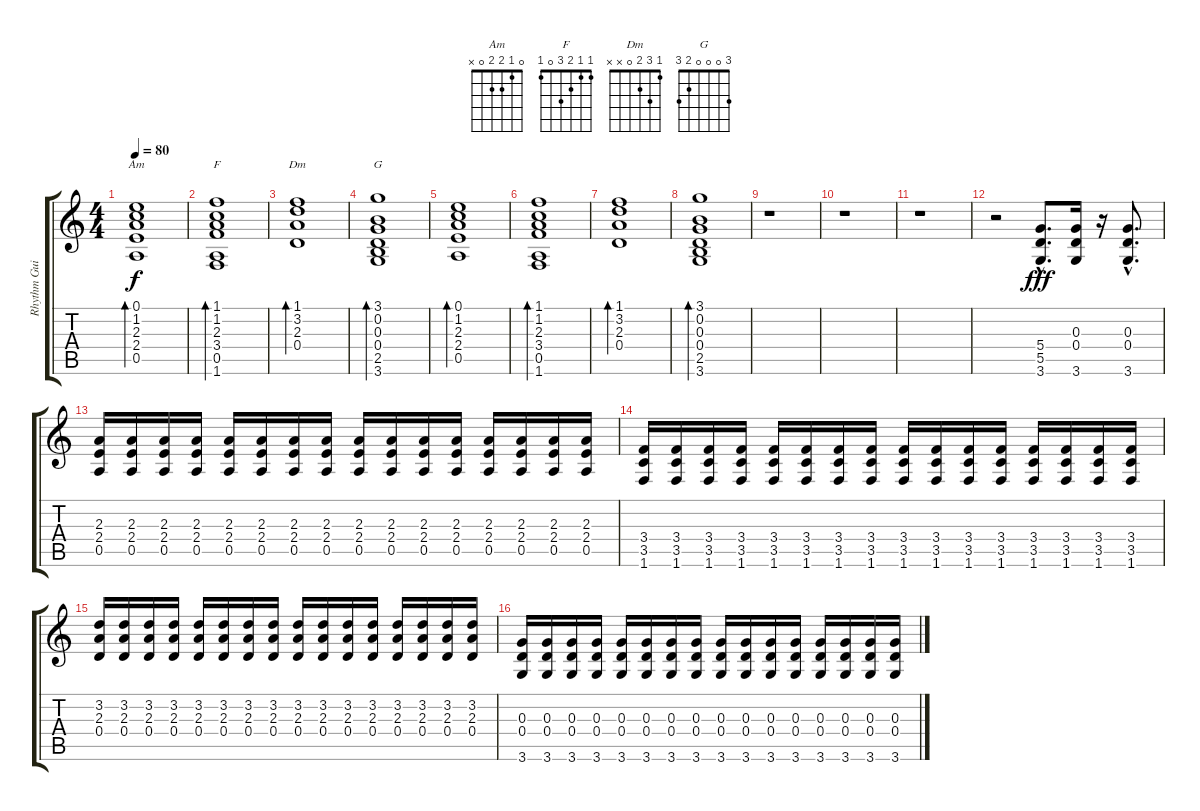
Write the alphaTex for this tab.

\track ("Rhythm Guitar" "Rhythm Gui") {instrument overdrivenguitar}
\staff {score tabs}
\tuning (E4 B3 G3 D3 A2 E2) {hide}
\chord ("Am" 0 1 2 2 0 x)
\chord ("F" 1 1 2 3 0 1)
\chord ("Dm" 1 3 2 0 x x)
\chord ("G" 3 0 0 0 2 3)
\ts (4 4)
\tempo 80
\clef g2
\ks c
(0.1 1.2 2.3 2.4 0.5).1{bd 240 ch "Am" dy f instrument electricguitarclean} |
(1.1 1.2 2.3 3.4 0.5 1.6).1{bd 120 ch "F"} |
(1.1 3.2 2.3 0.4).1{bd 240 ch "Dm"} |
(3.1 0.2 0.3 0.4 2.5 3.6).1{bd 120 ch "G"} |
(0.1 1.2 2.3 2.4 0.5).1{bd 240} |
(1.1 1.2 2.3 3.4 0.5 1.6).1{bd 120} |
(1.1 3.2 2.3 0.4).1{bd 240} |
(3.1 0.2 0.3 0.4 2.5 3.6).1{bd 120} |
r.1 |
r.1 |
r.1 |
r.2 (5.4{hac} 5.5{hac} 3.6{hac}).8{d dy fff instrument overdrivenguitar} (0.3 0.4 3.6).16 r.16 (0.3{hac} 0.4{hac} 3.6{hac}).8{d} |
(2.3 2.4 0.5).16 (2.3 2.4 0.5).16 (2.3 2.4 0.5).16 (2.3 2.4 0.5).16 (2.3 2.4 0.5).16 (2.3 2.4 0.5).16 (2.3 2.4 0.5).16 (2.3 2.4 0.5).16 (2.3 2.4 0.5).16 (2.3 2.4 0.5).16 (2.3 2.4 0.5).16 (2.3 2.4 0.5).16 (2.3 2.4 0.5).16 (2.3 2.4 0.5).16 (2.3 2.4 0.5).16 (2.3 2.4 0.5).16 |
(3.4 3.5 1.6).16 (3.4 3.5 1.6).16 (3.4 3.5 1.6).16 (3.4 3.5 1.6).16 (3.4 3.5 1.6).16 (3.4 3.5 1.6).16 (3.4 3.5 1.6).16 (3.4 3.5 1.6).16 (3.4 3.5 1.6).16 (3.4 3.5 1.6).16 (3.4 3.5 1.6).16 (3.4 3.5 1.6).16 (3.4 3.5 1.6).16 (3.4 3.5 1.6).16 (3.4 3.5 1.6).16 (3.4 3.5 1.6).16 |
(3.2 2.3 0.4).16 (3.2 2.3 0.4).16 (3.2 2.3 0.4).16 (3.2 2.3 0.4).16 (3.2 2.3 0.4).16 (3.2 2.3 0.4).16 (3.2 2.3 0.4).16 (3.2 2.3 0.4).16 (3.2 2.3 0.4).16 (3.2 2.3 0.4).16 (3.2 2.3 0.4).16 (3.2 2.3 0.4).16 (3.2 2.3 0.4).16 (3.2 2.3 0.4).16 (3.2 2.3 0.4).16 (3.2 2.3 0.4).16 |
(0.3 0.4 3.6).16 (0.3 0.4 3.6).16 (0.3 0.4 3.6).16 (0.3 0.4 3.6).16 (0.3 0.4 3.6).16 (0.3 0.4 3.6).16 (0.3 0.4 3.6).16 (0.3 0.4 3.6).16 (0.3 0.4 3.6).16 (0.3 0.4 3.6).16 (0.3 0.4 3.6).16 (0.3 0.4 3.6).16 (0.3 0.4 3.6).16 (0.3 0.4 3.6).16 (0.3 0.4 3.6).16 (0.3 0.4 3.6).16
